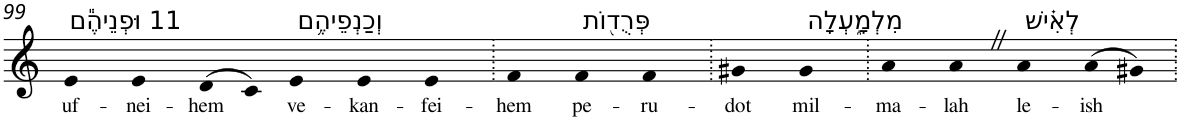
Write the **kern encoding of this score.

**kern	**text
*part1	*part1
*staff1	*staff1
*I"Piano	*
*I'Pno	*
!!LO:PB:g=z
*clefG2	*
*k[]	*
=99	=99
!LO:TX:a:t=11 וּפְנֵיהֶ֕ם	!
!	!LO:LY:b
4e	uf-
!	!LO:LY:b
4e	-nei-
!	!LO:LY:b
(>8d	-hem
8c)	.
!LO:TX:a:t=וְכַנְפֵיהֶ֥ם	!
!	!LO:LY:b
4e	ve-
!	!LO:LY:b
4e	-kan-
!	!LO:LY:b
4e	-fei-
=100.	=100.
!	!LO:LY:b
4f	-hem
!LO:TX:a:t=פְּרֻד֖וֹת	!
!	!LO:LY:b
4f	pe-
!	!LO:LY:b
4f	-ru-
=101.	=101.
!	!LO:LY:b
4g#X	-dot
!LO:TX:a:t=מִלְמָ֑עְלָה	!
!	!LO:LY:b
4g#	mil-
=102.	=102.
!	!LO:LY:b
4a	-ma-
!	!LO:LY:b
4aZ	-lah
!LO:TX:a:t=לְאִ֗ישׁ	!
!	!LO:LY:b
4a	le-
!	!LO:LY:b
(>8a	-ish
8g#X)	.
=.	=.
*-	*-
